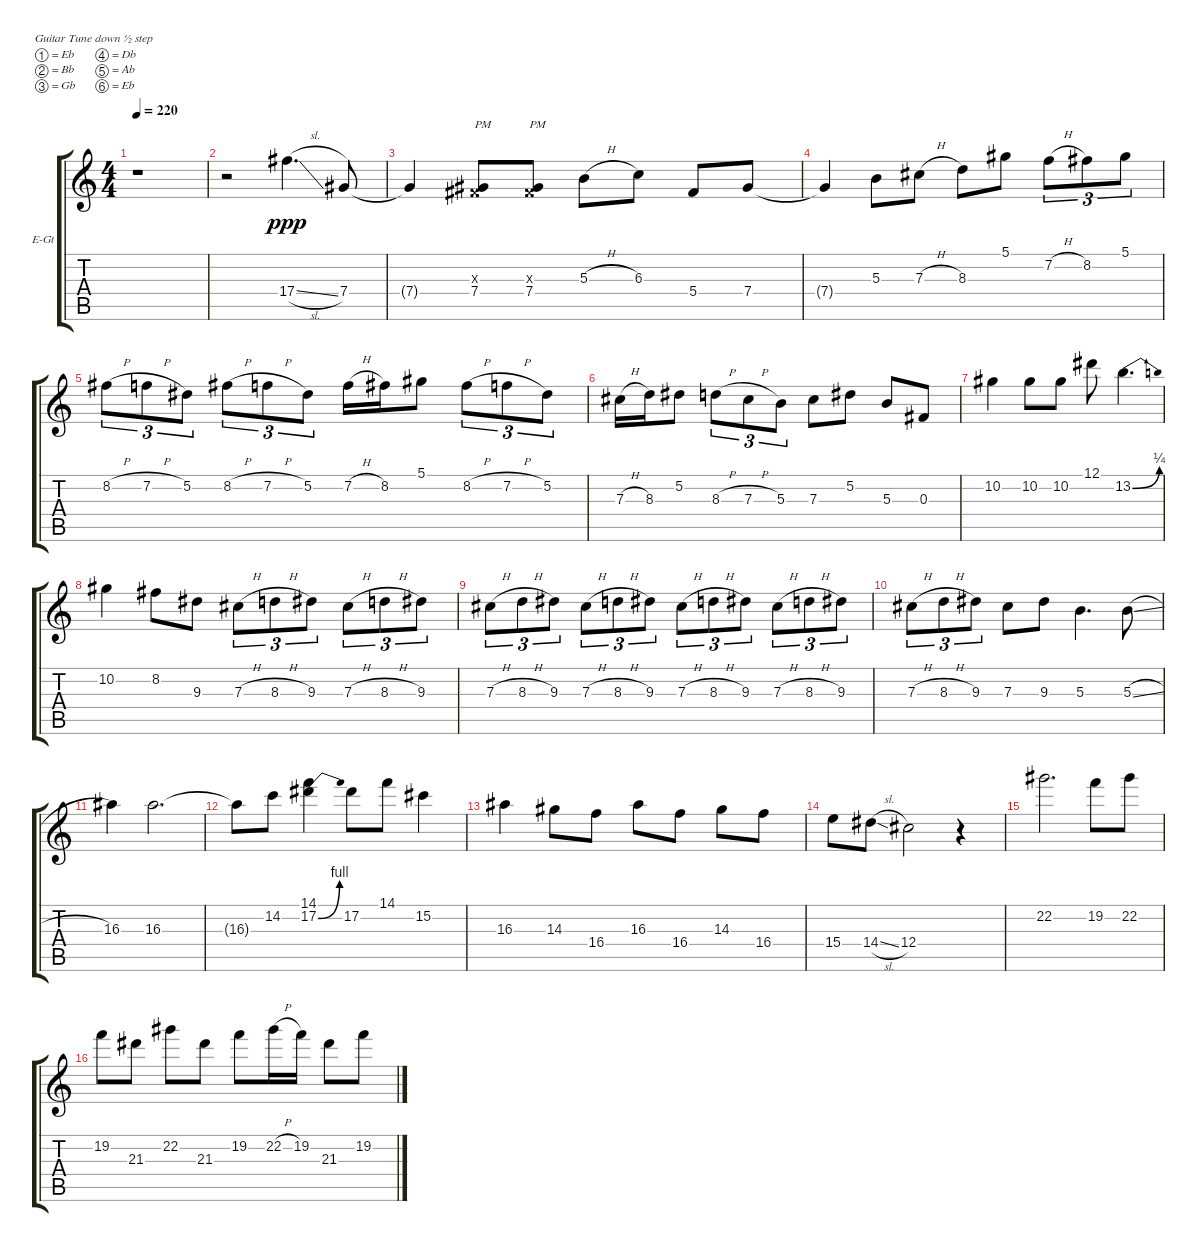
\bracketExtendMode groupsimilarinstruments
\firstSystemTrackNameOrientation horizontal
\otherSystemsTrackNameOrientation horizontal
\track ("Guitar Solo" "E-Gt") {instrument acousticgrandpiano}
\staff {score tabs}
\tuning (Eb4 Bb3 Gb3 Db3 Ab2 Eb2)
\displaytranspose 12
\ts (4 4)
\tempo 220
\clef g2
\ks c
r.1{dy ppp} |
r.2 17.4{sl}.4{d} 7.4.8 |
7.4{t}.4 (0.3{x} 7.4).8{txt "PM"} (0.3{x} 7.4).8{txt "PM"} 5.3{h}.8 6.3.8 5.4.8 7.4.8 |
7.4{t}.4 5.3.8 7.3{h}.8 8.3.8 5.1.8 7.2{h}.8{tu (3 2)} 8.2.8{tu (3 2)} 5.1.8{tu (3 2)} |
8.2{h}.8{tu (3 2)} 7.2{h}.8{tu (3 2)} 5.2.8{tu (3 2)} 8.2{h}.8{tu (3 2)} 7.2{h}.8{tu (3 2)} 5.2.8{tu (3 2)} 7.2{h}.16 8.2.16 5.1.8 8.2{h}.8{tu (3 2)} 7.2{h}.8{tu (3 2)} 5.2.8{tu (3 2)} |
7.3{h}.16 8.3.16 5.2.8 8.3{h}.8{tu (3 2)} 7.3{h}.8{tu (3 2)} 5.3.8{tu (3 2)} 7.3.8 5.2.8 5.3.8 0.3.8 |
10.2.4 10.2.8 10.2.8 12.1.8 13.2{be (bend 0 0 60 1)}.4{d} |
10.2.4 8.2.8 9.3.8 7.3{h}.8{tu (3 2)} 8.3{h}.8{tu (3 2)} 9.3.8{tu (3 2)} 7.3{h}.8{tu (3 2)} 8.3{h}.8{tu (3 2)} 9.3.8{tu (3 2)} |
7.3{h}.8{tu (3 2)} 8.3{h}.8{tu (3 2)} 9.3.8{tu (3 2)} 7.3{h}.8{tu (3 2)} 8.3{h}.8{tu (3 2)} 9.3.8{tu (3 2)} 7.3{h}.8{tu (3 2)} 8.3{h}.8{tu (3 2)} 9.3.8{tu (3 2)} 7.3{h}.8{tu (3 2)} 8.3{h}.8{tu (3 2)} 9.3.8{tu (3 2)} |
7.3{h}.8{tu (3 2)} 8.3{h}.8{tu (3 2)} 9.3.8{tu (3 2)} 7.3.8 9.3.8 5.3.4{d} 5.3{sl}.8 |
16.3.4 16.3.2{d} |
16.3{t}.8 14.2.8 (14.1 17.2{be (bend 0 0 60 4)}).4 17.2.8 14.1.8 15.2.4 |
16.3.4 14.3.8 16.4.8 16.3.8 16.4.8 14.3.8 16.4.8 |
15.4.8 14.4{sl}.8 12.4.2 r.4 |
22.2.2{d} 19.2.8 22.2.8 |
19.2.8 21.3.8 22.2.8 21.3.8 19.2.8 22.2{h}.16 19.2.16 21.3.8 19.2.8
